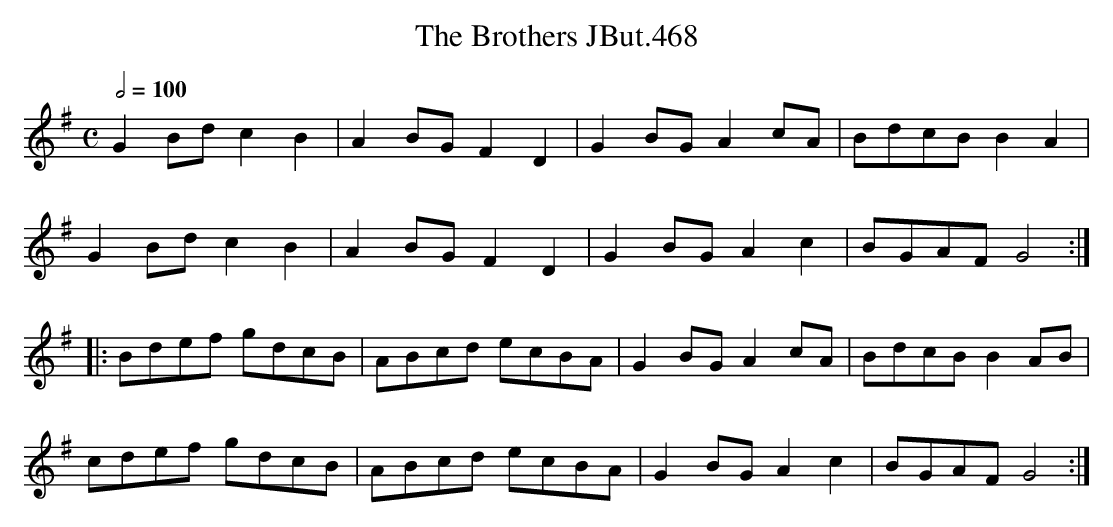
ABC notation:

X:1
T:Brothers JBut.468, The
M:C
L:1/8
Q:1/2=100
K:G
G2Bdc2B2|A2BGF2D2|G2BGA2cA|BdcBB2A2|
G2Bdc2B2|A2BGF2D2|G2BGA2c2|BGAFG4:|
|:Bdef gdcB|ABcd ecBA|G2BGA2cA|BdcB B2AB|
cdef gdcB|ABcd ecBA|G2BGA2c2|BGAFG4:|
